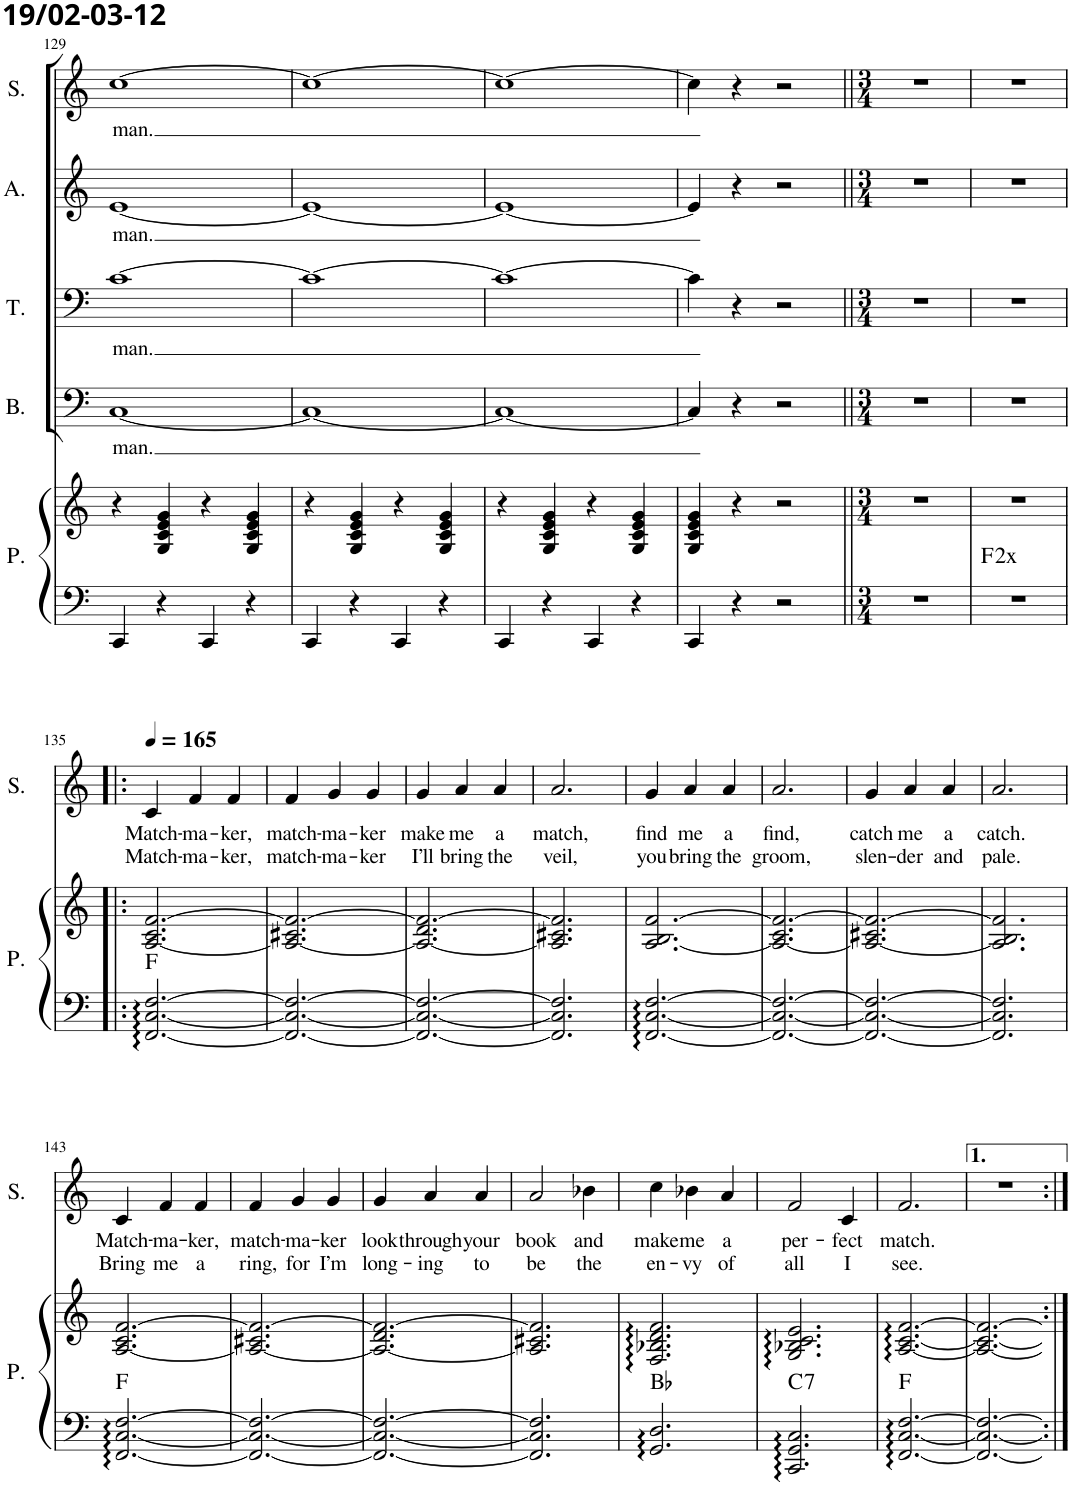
**kern	**kern	**harte	**kern	**text	**kern	**text	**kern	**text	**kern	**text	**text
*part5	*part5	*part5	*part4	*part4	*part3	*part3	*part2	*part2	*part1	*part1	*part1
*staff6	*staff5	*	*staff4	*staff4	*staff3	*staff3	*staff2	*staff2	*staff1	*staff1	*staff1
*I"Piano	*	*	*I"Bas	*	*I"Tenor	*	*I"Alt	*	*I"Sopraan	*	*
*I'P.	*	*	*I'B.	*	*I'T.	*	*I'A.	*	*I'S.	*	*
!!LO:PB:g=z
*clefF4	*clefG2	*	*clefF4	*	*clefF4	*	*clefG2	*	*clefG2	*	*
*k[]	*k[]	*	*k[]	*	*k[]	*	*k[]	*	*k[]	*	*
*M4/4	*M4/4	*	*M4/4	*	*M4/4	*	*M4/4	*	*M4/4	*	*
=129	=129	=129	=129	=129	=129	=129	=129	=129	=129	=129	=129
!	!	!	!	!LO:LY:b	!	!LO:LY:b	!	!LO:LY:b	!	!LO:LY:b	!
4CC/	4r	.	[1C	man.	[1c	man.	[1e	man.	[1cc	man.	.
4r	4G/ 4c/ 4e/ 4g/	.	.	.	.	.	.	.	.	.	.
4CC/	4r	.	.	.	.	.	.	.	.	.	.
4r	4G/ 4c/ 4e/ 4g/	.	.	.	.	.	.	.	.	.	.
=130	=130	=130	=130	=130	=130	=130	=130	=130	=130	=130	=130
4CC/	4r	.	1C_	.	1c_	.	1e_	.	1cc_	.	.
4r	4G/ 4c/ 4e/ 4g/	.	.	.	.	.	.	.	.	.	.
4CC/	4r	.	.	.	.	.	.	.	.	.	.
4r	4G/ 4c/ 4e/ 4g/	.	.	.	.	.	.	.	.	.	.
=131	=131	=131	=131	=131	=131	=131	=131	=131	=131	=131	=131
4CC/	4r	.	1C_	.	1c_	.	1e_	.	1cc_	.	.
4r	4G/ 4c/ 4e/ 4g/	.	.	.	.	.	.	.	.	.	.
4CC/	4r	.	.	.	.	.	.	.	.	.	.
4r	4G/ 4c/ 4e/ 4g/	.	.	.	.	.	.	.	.	.	.
=132	=132	=132	=132	=132	=132	=132	=132	=132	=132	=132	=132
4CC/	4G/ 4c/ 4e/ 4g/	.	4C/]	.	4c\]	.	4e/]	.	4cc\]	.	.
4r	4r	.	4r	.	4r	.	4r	.	4r	.	.
2r	2r	.	2r	.	2r	.	2r	.	2r	.	.
=133||	=133||	=133||	=133||	=133||	=133||	=133||	=133||	=133||	=133||	=133||	=133||
*M3/4	*M3/4	*	*M3/4	*	*M3/4	*	*M3/4	*	*M3/4	*	*
2.r	2.r	.	2.r	.	2.r	.	2.r	.	2.r	.	.
=134	=134	=134	=134	=134	=134	=134	=134	=134	=134	=134	=134
2.r	2.r	F:maj(2)	2.r	.	2.r	.	2.r	.	2.r	.	.
!!LO:LB:g=z
=135!|:	=135!|:	=135!|:	=135!|:	=135!|:	=135!|:	=135!|:	=135!|:	=135!|:	=135!|:	=135!|:	=135!|:
*	*	*	*	*	*	*	*	*	*MM165	*	*
!	!	!	!	!	!	!	!	!	!	!LO:LY:b	!LO:LY:b
[2.FF/:: [2.C/:: [2.F/::	[2.A/ 2.c/ [2.f/	F:maj	2.r	.	2.r	.	2.r	.	4c/	Match-	Match-
!	!	!	!	!	!	!	!	!	!	!LO:LY:b	!LO:LY:b
.	.	.	.	.	.	.	.	.	4f/	-ma-	-ma-
!	!	!	!	!	!	!	!	!	!	!LO:LY:b	!LO:LY:b
.	.	.	.	.	.	.	.	.	4f/	-ker,	-ker,
=136	=136	=136	=136	=136	=136	=136	=136	=136	=136	=136	=136
!	!	!	!	!	!	!	!	!	!	!LO:LY:b	!LO:LY:b
2.FF/_ 2.C/_ 2.F/_	2.A/_ 2.c#X/ 2.f/_	.	2.r	.	2.r	.	2.r	.	4f/	match-	match-
!	!	!	!	!	!	!	!	!	!	!LO:LY:b	!LO:LY:b
.	.	.	.	.	.	.	.	.	4g/	-ma-	-ma-
!	!	!	!	!	!	!	!	!	!	!LO:LY:b	!LO:LY:b
.	.	.	.	.	.	.	.	.	4g/	-ker	-ker
=137	=137	=137	=137	=137	=137	=137	=137	=137	=137	=137	=137
!	!	!	!	!	!	!	!	!	!	!LO:LY:b	!LO:LY:b
2.FF/_ 2.C/_ 2.F/_	2.A/_ 2.d/ 2.f/_	.	2.r	.	2.r	.	2.r	.	4g/	make	I’ll
!	!	!	!	!	!	!	!	!	!	!LO:LY:b	!LO:LY:b
.	.	.	.	.	.	.	.	.	4a/	me	bring
!	!	!	!	!	!	!	!	!	!	!LO:LY:b	!LO:LY:b
.	.	.	.	.	.	.	.	.	4a/	a	the
=138	=138	=138	=138	=138	=138	=138	=138	=138	=138	=138	=138
!	!	!	!	!	!	!	!	!	!	!LO:LY:b	!LO:LY:b
2.FF/] 2.C/] 2.F/]	2.A/] 2.c#X/ 2.f/]	.	2.r	.	2.r	.	2.r	.	2.a/	match,	veil,
=139	=139	=139	=139	=139	=139	=139	=139	=139	=139	=139	=139
!	!	!	!	!	!	!	!	!	!	!LO:LY:b	!LO:LY:b
[2.FF/:: [2.C/:: [2.F/::	[2.A/ 2.B/ [2.f/	.	2.r	.	2.r	.	2.r	.	4g/	find	you
!	!	!	!	!	!	!	!	!	!	!LO:LY:b	!LO:LY:b
.	.	.	.	.	.	.	.	.	4a/	me	bring
!	!	!	!	!	!	!	!	!	!	!LO:LY:b	!LO:LY:b
.	.	.	.	.	.	.	.	.	4a/	a	the
=140	=140	=140	=140	=140	=140	=140	=140	=140	=140	=140	=140
!	!	!	!	!	!	!	!	!	!	!LO:LY:b	!LO:LY:b
2.FF/_ 2.C/_ 2.F/_	2.A/_ 2.c/ 2.f/_	.	2.r	.	2.r	.	2.r	.	2.a/	find,	groom,
=141	=141	=141	=141	=141	=141	=141	=141	=141	=141	=141	=141
!	!	!	!	!	!	!	!	!	!	!LO:LY:b	!LO:LY:b
2.FF/_ 2.C/_ 2.F/_	2.A/_ 2.c#X/ 2.f/_	.	2.r	.	2.r	.	2.r	.	4g/	catch	slen-
!	!	!	!	!	!	!	!	!	!	!LO:LY:b	!LO:LY:b
.	.	.	.	.	.	.	.	.	4a/	me	-der
!	!	!	!	!	!	!	!	!	!	!LO:LY:b	!LO:LY:b
.	.	.	.	.	.	.	.	.	4a/	a	and
=142	=142	=142	=142	=142	=142	=142	=142	=142	=142	=142	=142
!	!	!	!	!	!	!	!	!	!	!LO:LY:b	!LO:LY:b
2.FF/] 2.C/] 2.F/]	2.A/] 2.B/ 2.f/]	.	2.r	.	2.r	.	2.r	.	2.a/	catch.	pale.
!!LO:LB:g=z
=143	=143	=143	=143	=143	=143	=143	=143	=143	=143	=143	=143
!	!	!	!	!	!	!	!	!	!	!LO:LY:b	!LO:LY:b
[2.FF/:: [2.C/:: [2.F/::	[2.A/ 2.c/ [2.f/	F:maj	2.r	.	2.r	.	2.r	.	4c/	Match-	Bring
!	!	!	!	!	!	!	!	!	!	!LO:LY:b	!LO:LY:b
.	.	.	.	.	.	.	.	.	4f/	-ma-	me
!	!	!	!	!	!	!	!	!	!	!LO:LY:b	!LO:LY:b
.	.	.	.	.	.	.	.	.	4f/	-ker,	a
=144	=144	=144	=144	=144	=144	=144	=144	=144	=144	=144	=144
!	!	!	!	!	!	!	!	!	!	!LO:LY:b	!LO:LY:b
2.FF/_ 2.C/_ 2.F/_	2.A/_ 2.c#X/ 2.f/_	.	2.r	.	2.r	.	2.r	.	4f/	match-	ring,
!	!	!	!	!	!	!	!	!	!	!LO:LY:b	!LO:LY:b
.	.	.	.	.	.	.	.	.	4g/	-ma-	for
!	!	!	!	!	!	!	!	!	!	!LO:LY:b	!LO:LY:b
.	.	.	.	.	.	.	.	.	4g/	-ker	I’m
=145	=145	=145	=145	=145	=145	=145	=145	=145	=145	=145	=145
!	!	!	!	!	!	!	!	!	!	!LO:LY:b	!LO:LY:b
2.FF/_ 2.C/_ 2.F/_	2.A/_ 2.d/ 2.f/_	.	2.r	.	2.r	.	2.r	.	4g/	look	long-
!	!	!	!	!	!	!	!	!	!	!LO:LY:b	!LO:LY:b
.	.	.	.	.	.	.	.	.	4a/	through	-ing
!	!	!	!	!	!	!	!	!	!	!LO:LY:b	!LO:LY:b
.	.	.	.	.	.	.	.	.	4a/	your	to
=146	=146	=146	=146	=146	=146	=146	=146	=146	=146	=146	=146
!	!	!	!	!	!	!	!	!	!	!LO:LY:b	!LO:LY:b
2.FF/] 2.C/] 2.F/]	2.A/] 2.c#X/ 2.f/]	.	2.r	.	2.r	.	2.r	.	2a/	book	be
!	!	!	!	!	!	!	!	!	!	!LO:LY:b	!LO:LY:b
.	.	.	.	.	.	.	.	.	4b-X\	and	the
=147	=147	=147	=147	=147	=147	=147	=147	=147	=147	=147	=147
!	!	!	!	!	!	!	!	!	!	!LO:LY:b	!LO:LY:b
2.GG/:: 2.D/::	2.F/:: 2.B-X/:: 2.d/:: 2.f/::	Bb:maj	2.r	.	2.r	.	2.r	.	4cc\	make	en-
!	!	!	!	!	!	!	!	!	!	!LO:LY:b	!LO:LY:b
.	.	.	.	.	.	.	.	.	4b-X\	me	-vy
!	!	!	!	!	!	!	!	!	!	!LO:LY:b	!LO:LY:b
.	.	.	.	.	.	.	.	.	4a/	a	of
=148	=148	=148	=148	=148	=148	=148	=148	=148	=148	=148	=148
!	!	!LO:H:kt=7	!	!	!	!	!	!	!	!LO:LY:b	!LO:LY:b
2.CC/:: 2.GG/:: 2.C/::	2.G/:: 2.B-X/:: 2.c/:: 2.e/::	C:7	2.r	.	2.r	.	2.r	.	2f/	per-	all
!	!	!	!	!	!	!	!	!	!	!LO:LY:b	!LO:LY:b
.	.	.	.	.	.	.	.	.	4c/	-fect	I
=149	=149	=149	=149	=149	=149	=149	=149	=149	=149	=149	=149
!	!	!	!	!	!	!	!	!	!	!LO:LY:b	!LO:LY:b
[2.FF/:: [2.C/:: [2.F/::	[2.A/:: [2.c/:: [2.f/::	F:maj	2.r	.	2.r	.	2.r	.	2.f/	match.	see.
=150	=150	=150	=150	=150	=150	=150	=150	=150	=150	=150	=150
2.FF/_ 2.C/_ 2.F/_	2.A/_ 2.c/_ 2.f/_	.	2.r	.	2.r	.	2.r	.	2.r	.	.
=:|!	=:|!	=:|!	=:|!	=:|!	=:|!	=:|!	=:|!	=:|!	=:|!	=:|!	=:|!
*-	*-	*-	*-	*-	*-	*-	*-	*-	*-	*-	*-
